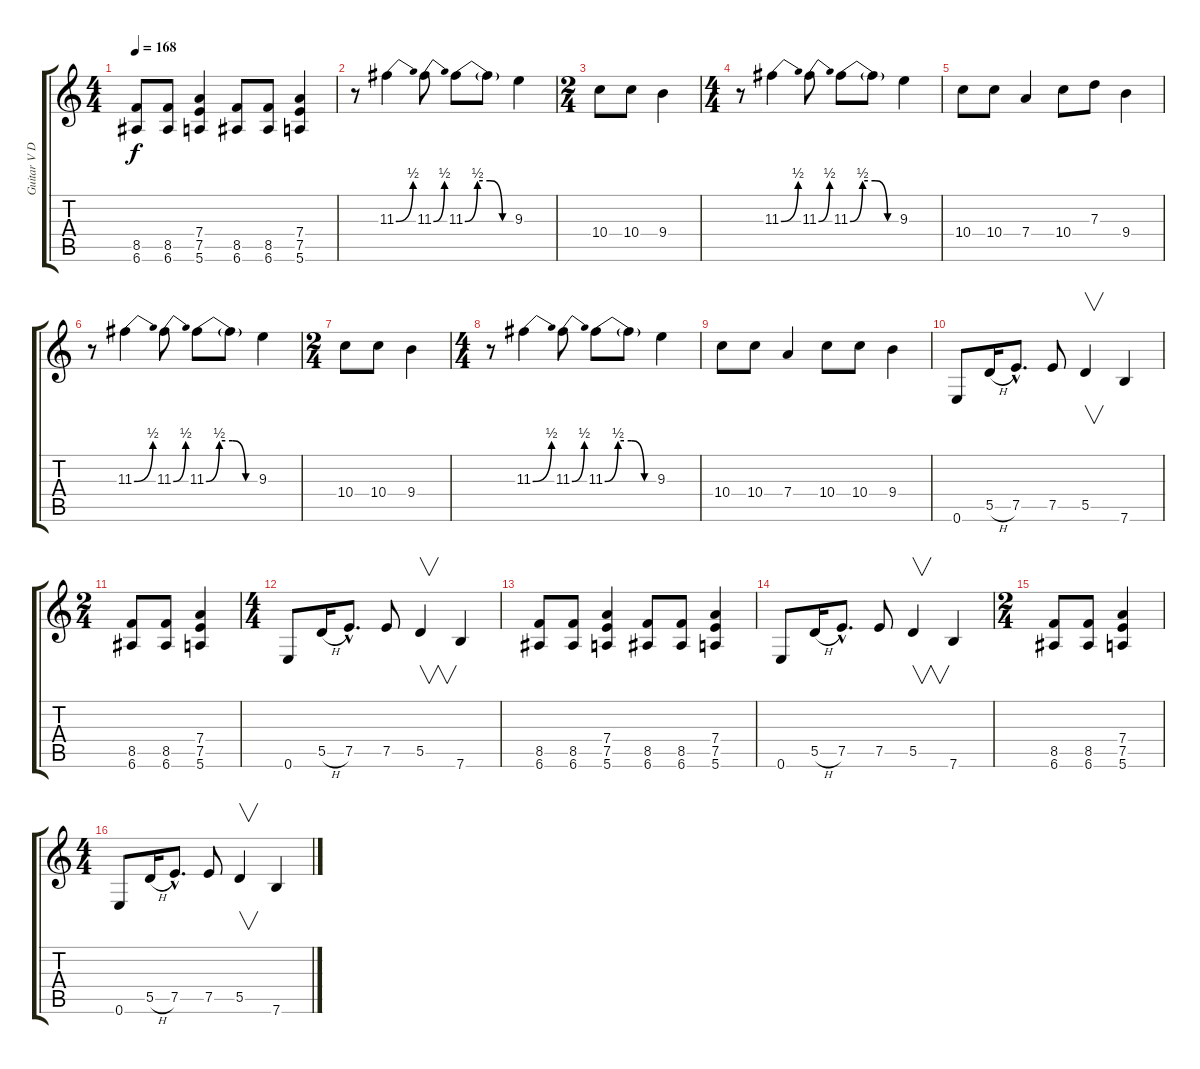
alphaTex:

\track ("Guitar V Distortion" "Guitar V D") {instrument distortionguitar}
\staff {score tabs}
\tuning (E4 B3 G3 D3 A2 E2) {hide}
\ts (4 4)
\tempo 168
\clef g2
\ks c
(8.5 6.6).8{dy f} (8.5 6.6).8 (7.4 7.5 5.6).4 (8.5 6.6).8 (8.5 6.6).8 (7.4 7.5 5.6).4 |
r.8 11.3{be (bend 0 0 60 2)}.4 11.3{be (bend 0 0 60 2)}.8 11.3{be (custom 0 0 15 2 30 2 45 0 60 0)}.8 11.3{t}.8 9.3.4 |
\ts (2 4)
10.4.8 10.4.8 9.4.4 |
\ts (4 4)
r.8 11.3{be (bend 0 0 60 2)}.4 11.3{be (bend 0 0 60 2)}.8 11.3{be (custom 0 0 15 2 30 2 45 0 60 0)}.8 11.3{t}.8 9.3.4 |
10.4.8 10.4.8 7.4.4 10.4.8 7.3.8 9.4.4 |
r.8 11.3{be (bend 0 0 60 2)}.4 11.3{be (bend 0 0 60 2)}.8 11.3{be (custom 0 0 15 2 30 2 45 0 60 0)}.8 11.3{t}.8 9.3.4 |
\ts (2 4)
10.4.8 10.4.8 9.4.4 |
\ts (4 4)
r.8 11.3{be (bend 0 0 60 2)}.4 11.3{be (bend 0 0 60 2)}.8 11.3{be (custom 0 0 15 2 30 2 45 0 60 0)}.8 11.3{t}.8 9.3.4 |
10.4.8 10.4.8 7.4.4 10.4.8 10.4.8 9.4.4 |
0.6.8 5.5{h}.16 7.5{hac}.8{d} 7.5.8 5.5.4{v} 7.6.4 |
\ts (2 4)
(8.5 6.6).8 (8.5 6.6).8 (7.4 7.5 5.6).4 |
\ts (4 4)
0.6.8 5.5{h}.16 7.5{hac}.8{d} 7.5.8 5.5.4{v} 7.6.4 |
(8.5 6.6).8 (8.5 6.6).8 (7.4 7.5 5.6).4 (8.5 6.6).8 (8.5 6.6).8 (7.4 7.5 5.6).4 |
0.6.8 5.5{h}.16 7.5{hac}.8{d} 7.5.8 5.5.4{v} 7.6.4 |
\ts (2 4)
(8.5 6.6).8 (8.5 6.6).8 (7.4 7.5 5.6).4 |
\ts (4 4)
0.6.8 5.5{h}.16 7.5{hac}.8{d} 7.5.8 5.5.4{v} 7.6.4
